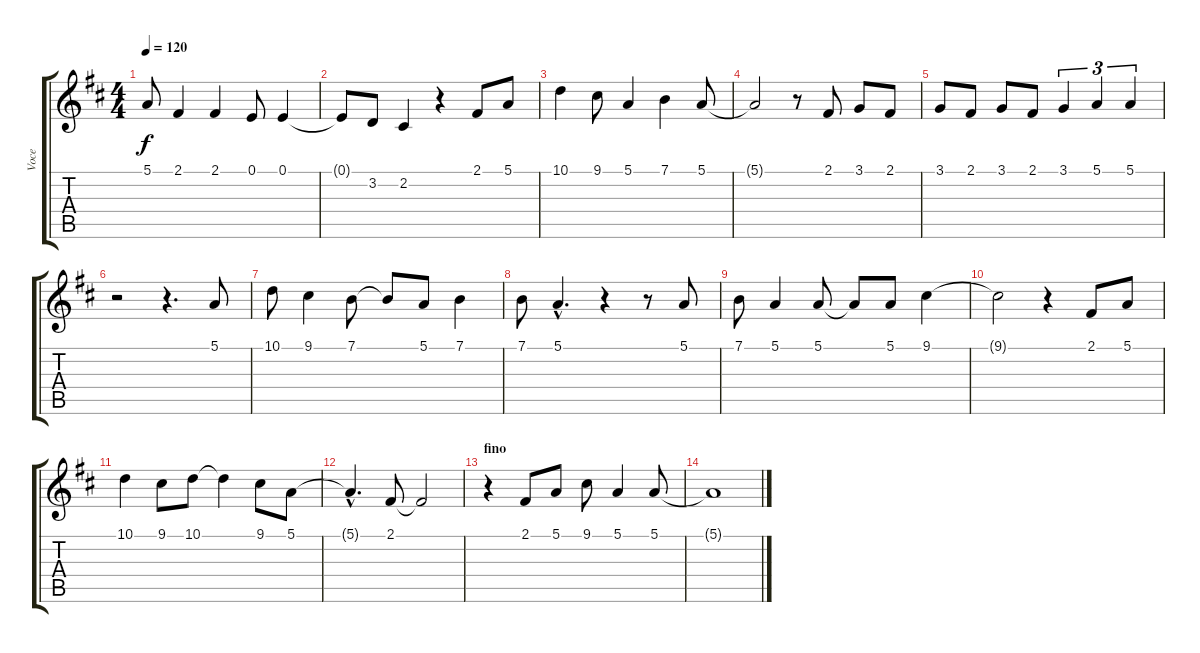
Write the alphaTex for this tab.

\track ("Voce" "Voce") {instrument englishhorn}
\staff {score tabs}
\tuning (E4 B3 G3 D3 A2 E2) {hide}
\ts (4 4)
\tempo 120
\clef g2
\ks d
5.1.8{dy f} 2.1.4 2.1.4 0.1.8 0.1.4 |
0.1{t}.8 3.2.8 2.2.4 r.4 2.1.8 5.1.8 |
10.1.4 9.1.8 5.1.4 7.1.4 5.1.8 |
5.1{t}.2 r.8 2.1.8 3.1.8 2.1.8 |
3.1.8 2.1.8 3.1.8 2.1.8 3.1.4{tu (3 2)} 5.1.4{tu (3 2)} 5.1.4{tu (3 2)} |
r.2 r.4{d} 5.1.8 |
10.1.8 9.1.4 7.1.8 7.1{t}.8 5.1.8 7.1.4 |
7.1.8 5.1{hac}.4{d} r.4 r.8 5.1.8 |
7.1.8 5.1.4 5.1.8 5.1{t}.8 5.1.8 9.1.4 |
9.1{t}.2 r.4 2.1.8 5.1.8 |
10.1.4 9.1.8 10.1.8 10.1{t}.4 9.1.8 5.1.8 |
5.1{hac t}.4{d} 2.1.8 2.1{t}.2 |
\section ("" "fino")
r.4 2.1.8 5.1.8 9.1.8 5.1.4 5.1.8 |
5.1{t}.1
